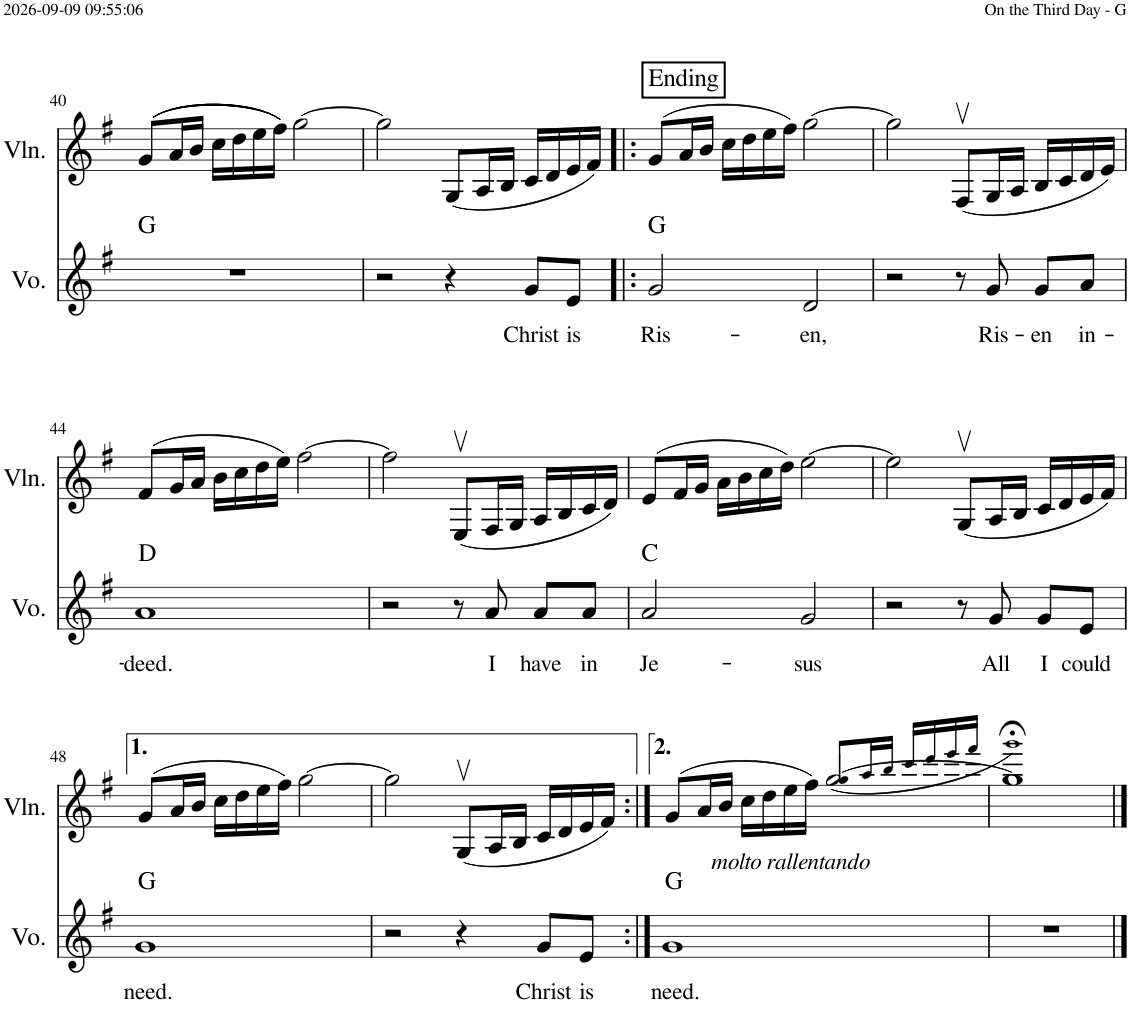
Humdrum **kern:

**kern	**text	**harte	**kern
*part2	*part2	*part2	*part1
*staff2	*staff2	*	*staff1
*I"Voice	*	*	*I"Violin
*I'Vo.	*	*	*I'Vln.
!!LO:PB:g=z
*clefG2	*	*	*clefG2
*k[f#]	*	*	*k[f#]
*M2/2	*	*	*M2/2
=40	=40	=40	=40
1r	.	G:maj	(((8g/L
.	.	.	16a/L
.	.	.	16b/JJ
.	.	.	16cc\LL
.	.	.	16dd\
.	.	.	16ee\
.	.	.	16ff#\JJ)))
.	.	.	[2gg\
=41	=41	=41	=41
2r	.	.	2gg\]
4r	.	.	(8G/L
.	.	.	16A/L
.	.	.	16B/JJ
!	!LO:LY:b	!	!
8g/L	Christ	.	16c/LL
.	.	.	16d/
!	!LO:LY:b	!	!
8e/J	is	.	16e/
.	.	.	16f#/JJ)
=42!|:	=42!|:	=42!|:	=42!|:
!	!	!	!LO:TX:a:t=Ending
!	!LO:LY:b	!	!
2g/	Ris-	G:maj	(8g/L
.	.	.	16a/L
.	.	.	16b/JJ
.	.	.	16cc\LL
.	.	.	16dd\
.	.	.	16ee\
.	.	.	16ff#\JJ)
!	!LO:LY:b	!	!
2d/	-en,	.	[2gg\
=43	=43	=43	=43
2r	.	.	2gg\]
8r	.	.	(8F#v/L
!	!LO:LY:b	!	!
8g/	Ris-	.	16G/L
.	.	.	16A/JJ
!	!LO:LY:b	!	!
8g/L	-en	.	16B/LL
.	.	.	16c/
!	!LO:LY:b	!	!
8a/J	in-	.	16d/
.	.	.	16e/JJ)
!!LO:LB:g=z
=44	=44	=44	=44
!	!LO:LY:b	!	!
1a	-deed.	D:maj	(8f#/L
.	.	.	16g/L
.	.	.	16a/JJ
.	.	.	16b\LL
.	.	.	16cc\
.	.	.	16dd\
.	.	.	16ee\JJ)
.	.	.	[2ff#\
=45	=45	=45	=45
2r	.	.	2ff#\]
8r	.	.	(8Ev/L
!	!LO:LY:b	!	!
8a/	I	.	16F#/L
.	.	.	16G/JJ
!	!LO:LY:b	!	!
8a/L	have	.	16A/LL
.	.	.	16B/
!	!LO:LY:b	!	!
8a/J	in	.	16c/
.	.	.	16d/JJ)
=46	=46	=46	=46
!	!LO:LY:b	!	!
2a/	Je-	C:maj	(8e/L
.	.	.	16f#/L
.	.	.	16g/JJ
.	.	.	16a\LL
.	.	.	16b\
.	.	.	16cc\
.	.	.	16dd\JJ)
!	!LO:LY:b	!	!
2g/	-sus	.	[2ee\
=47	=47	=47	=47
2r	.	.	2ee\]
8r	.	.	(8Gv/L
!	!LO:LY:b	!	!
8g/	All	.	16A/L
.	.	.	16B/JJ
!	!LO:LY:b	!	!
8g/L	I	.	16c/LL
.	.	.	16d/
!	!LO:LY:b	!	!
8e/J	could	.	16e/
.	.	.	16f#/JJ)
!!LO:LB:g=z
=48	=48	=48	=48
!	!LO:LY:b	!	!
1g	need.	G:maj	(8g/L
.	.	.	16a/L
.	.	.	16b/JJ
.	.	.	16cc\LL
.	.	.	16dd\
.	.	.	16ee\
.	.	.	16ff#\JJ)
.	.	.	[2gg\
=49	=49	=49	=49
2r	.	.	2gg\]
4r	.	.	(8Gv/L
.	.	.	16A/L
.	.	.	16B/JJ
!	!LO:LY:b	!	!
8g/L	Christ	.	16c/LL
.	.	.	16d/
!	!LO:LY:b	!	!
8e/J	is	.	16e/
.	.	.	16f#/JJ)
=50:|!	=50:|!	=50:|!	=50:|!
!	!	!	!LO:TX:b:i:t=molto rallentando
!	!LO:LY:b	!	!
*	*	*	*^
1g	need.	G:maj	(8g/L	2ryy
.	.	.	16a/L	.
.	.	.	16b/JJ	.
.	.	.	16cc\LL	.
.	.	.	16dd\	.
.	.	.	16ee\	.
.	.	.	16ff#\JJ)	.
.	.	.	[2gg/	(8gg!/L
.	.	.	.	16aa!/L
.	.	.	.	16bb!/JJ
.	.	.	.	16ccc!/LL
.	.	.	.	16ddd!/
.	.	.	.	16eee!/
.	.	.	.	16fff#!/JJ
=51	=51	=51	=51	=51
1r	.	.	1gg]	1ggg;<!)
*	*	*	*v	*v
==	==	==	==
*-	*-	*-	*-
